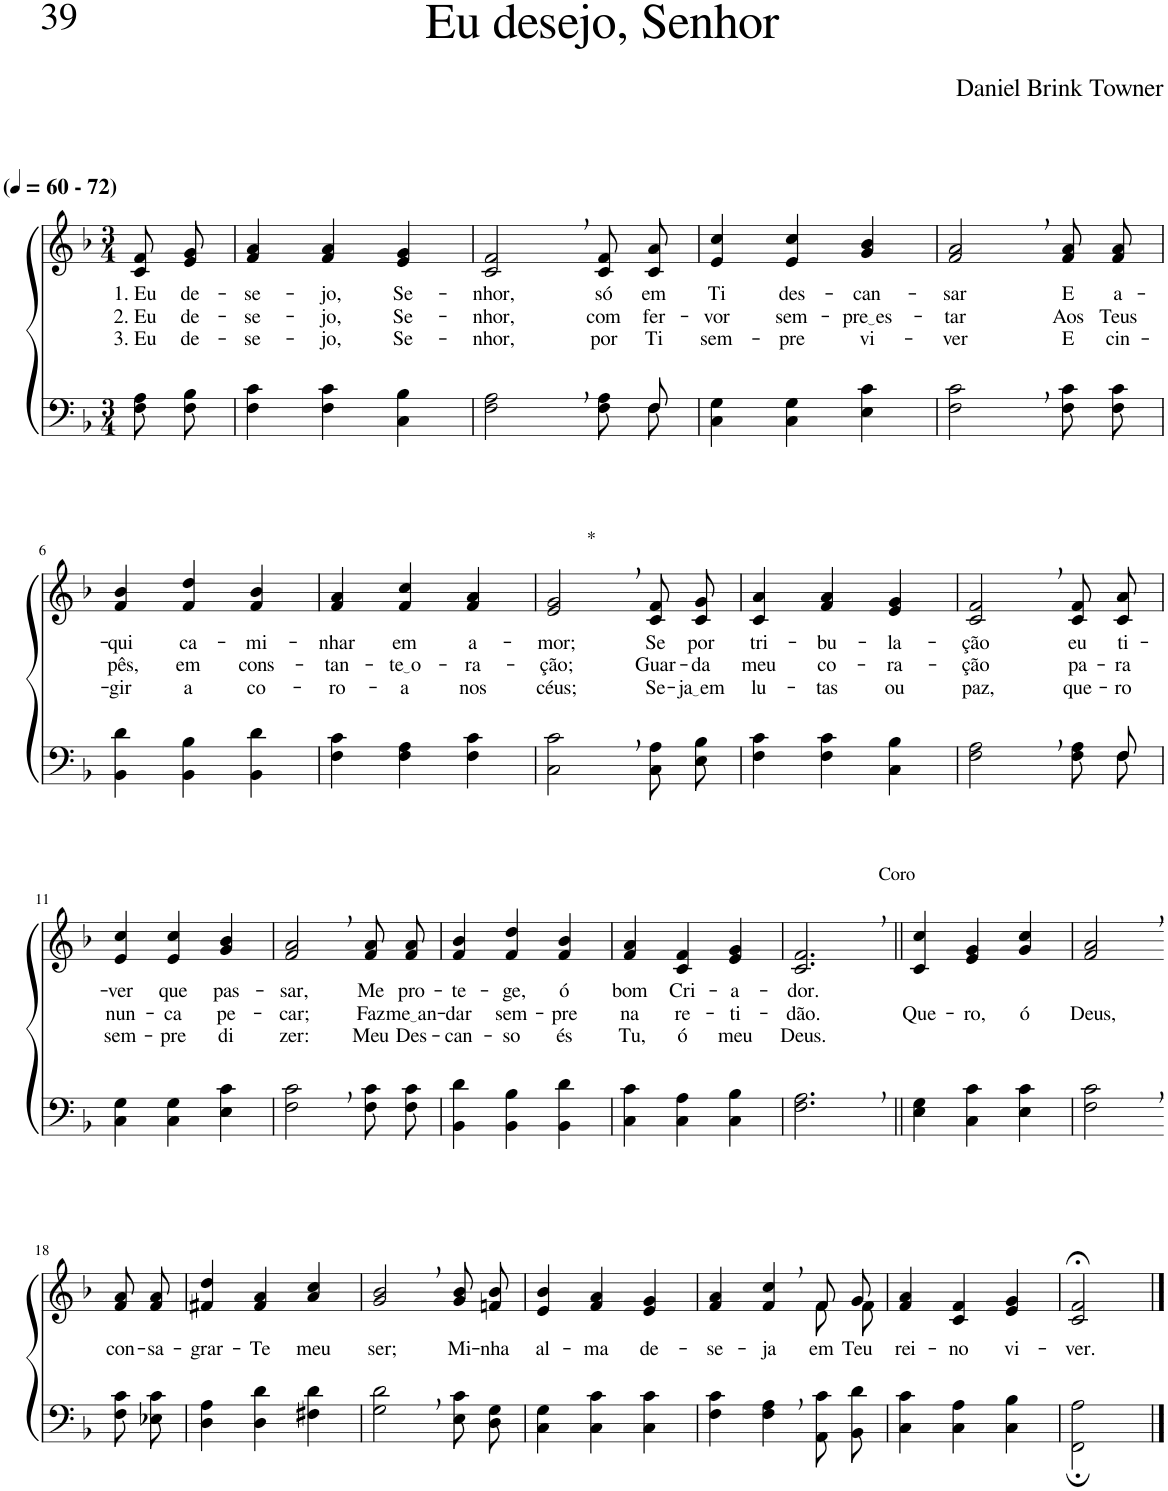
**kern	**kern	**text	**text	**text
*part2	*part1	*part1	*part1	*part1
*staff2	*staff1	*staff1	*staff1	*staff1
*I"Parte III e IV	*I"Parte I e II	*	*	*
*clefF4	*clefG2	*	*	*
*k[b-]	*k[b-]	*	*	*
*M3/4	*M3/4	*	*	*
*MM60	*MM60	*	*	*
=1	=1	=1	=1	=1
!	!LO:TX:a:B:t=(	!	!	!
!	!LO:TX:a:B:t=- 72)	!	!	!
!	!	!LO:LY:b	!LO:LY:b	!LO:LY:b
8F\ 8A\L	8c/ 8f/L	1. Eu	2. Eu	3. Eu
!	!	!LO:LY:b	!LO:LY:b	!LO:LY:b
8F\ 8B-\J	8e/ 8g/J	de-	de-	de-
=2	=2	=2	=2	=2
!	!	!LO:LY:b	!LO:LY:b	!LO:LY:b
4F\ 4c\	4f/ 4a/	-se-	-se-	-se-
!	!	!LO:LY:b	!LO:LY:b	!LO:LY:b
4F\ 4c\	4f/ 4a/	-jo,	-jo,	-jo,
!	!	!LO:LY:b	!LO:LY:b	!LO:LY:b
4C\ 4B-\	4e/ 4g/	Se-	Se-	Se-
=3	=3	=3	=3	=3
*^	*	*	*	*
!	!	!	!LO:LY:b	!LO:LY:b	!LO:LY:b
2F\, 2A\,	8ryy	2c/, 2f/,	-nhor,	-nhor,	-nhor,
!	!	!	!LO:LY:b	!LO:LY:b	!LO:LY:b
*v	*v	*	*	*	*
8F\ 8A\L	8c/ 8f/L	só	com	por
*^	*	*	*	*
!	!	!	!LO:LY:b	!LO:LY:b	!LO:LY:b
8F\J	8F/	8c/ 8a/J	em	fer-	Ti
=4	=4	=4	=4	=4	=4
!	!	!	!LO:LY:b	!LO:LY:b	!LO:LY:b
*v	*v	*	*	*	*
4C\ 4G\	4e/ 4cc/	Ti	-vor	sem-
!	!	!LO:LY:b	!LO:LY:b	!LO:LY:b
4C\ 4G\	4e/ 4cc/	des-	sem-	-pre
!	!	!LO:LY:b	!LO:LY:b	!LO:LY:b
4E\ 4c\	4g/ 4b-/	-can-	pre es	vi-
=5	=5	=5	=5	=5
!	!	!LO:LY:b	!LO:LY:b	!LO:LY:b
2F\, 2c\,	2f/, 2a/,	-sar	-tar	-ver
!	!	!LO:LY:b	!LO:LY:b	!LO:LY:b
8F\ 8c\L	8f/ 8a/L	E	Aos	E
!	!	!LO:LY:b	!LO:LY:b	!LO:LY:b
8F\ 8c\J	8f/ 8a/J	a-	Teus	cin-
!!LO:LB:g=z
=6	=6	=6	=6	=6
!	!	!LO:LY:b	!LO:LY:b	!LO:LY:b
4BB-\ 4d\	4f/ 4b-/	-qui	pês,	-gir
!	!	!LO:LY:b	!LO:LY:b	!LO:LY:b
4BB-\ 4B-\	4f/ 4dd/	ca-	em	a
!	!	!LO:LY:b	!LO:LY:b	!LO:LY:b
4BB-\ 4d\	4f/ 4b-/	-mi-	cons-	co-
=7	=7	=7	=7	=7
!	!	!LO:LY:b	!LO:LY:b	!LO:LY:b
4F\ 4c\	4f/ 4a/	-nhar	-tan-	-ro-
!	!	!LO:LY:b	!LO:LY:b	!LO:LY:b
4F\ 4A\	4f/ 4cc/	em	te o	-a
!	!	!LO:LY:b	!LO:LY:b	!LO:LY:b
4F\ 4c\	4f/ 4a/	a-	-ra-	nos
=8	=8	=8	=8	=8
!	!LO:TX:a:t=*	!	!	!
!	!	!LO:LY:b	!LO:LY:b	!LO:LY:b
2C\, 2c\,	2e/, 2g/,	-mor;	-ção;	céus;
!	!	!LO:LY:b	!LO:LY:b	!LO:LY:b
8C\ 8A\L	8c/ 8f/L	Se	Guar-	Se-
!	!	!LO:LY:b	!LO:LY:b	!LO:LY:b
8E\ 8B-\J	8c/ 8g/J	por	-da	ja em
=9	=9	=9	=9	=9
!	!	!LO:LY:b	!LO:LY:b	!LO:LY:b
4F\ 4c\	4c/ 4a/	tri-	meu	lu-
!	!	!LO:LY:b	!LO:LY:b	!LO:LY:b
4F\ 4c\	4f/ 4a/	-bu-	co-	-tas
!	!	!LO:LY:b	!LO:LY:b	!LO:LY:b
4C\ 4B-\	4e/ 4g/	-la-	-ra-	ou
=10	=10	=10	=10	=10
*^	*	*	*	*
!	!	!	!LO:LY:b	!LO:LY:b	!LO:LY:b
2F\, 2A\,	8ryy	2c/, 2f/,	-ção	-ção	paz,
!	!	!	!LO:LY:b	!LO:LY:b	!LO:LY:b
*v	*v	*	*	*	*
8F\ 8A\L	8c/ 8f/L	eu	pa-	que-
*^	*	*	*	*
!	!	!	!LO:LY:b	!LO:LY:b	!LO:LY:b
8F\J	8F/	8c/ 8a/J	ti-	-ra	-ro
!!LO:LB:g=z
=11	=11	=11	=11	=11	=11
!	!	!	!LO:LY:b	!LO:LY:b	!LO:LY:b
*v	*v	*	*	*	*
4C\ 4G\	4e/ 4cc/	-ver	nun-	sem-
!	!	!LO:LY:b	!LO:LY:b	!LO:LY:b
4C\ 4G\	4e/ 4cc/	que	-ca	-pre
!	!	!LO:LY:b	!LO:LY:b	!LO:LY:b
4E\ 4c\	4g/ 4b-/	pas-	pe-	di
=12	=12	=12	=12	=12
!	!	!LO:LY:b	!LO:LY:b	!LO:LY:b
2F\, 2c\,	2f/, 2a/,	-sar,	-car;	zer:
!	!	!LO:LY:b	!LO:LY:b	!LO:LY:b
8F\ 8c\L	8f/ 8a/L	Me	Faz	Meu
!	!	!LO:LY:b	!LO:LY:b	!LO:LY:b
8F\ 8c\J	8f/ 8a/J	pro-	me an	Des-
=13	=13	=13	=13	=13
!	!	!LO:LY:b	!LO:LY:b	!LO:LY:b
4BB-\ 4d\	4f/ 4b-/	-te-	-dar	-can-
!	!	!LO:LY:b	!LO:LY:b	!LO:LY:b
4BB-\ 4B-\	4f/ 4dd/	-ge,	sem-	-so
!	!	!LO:LY:b	!LO:LY:b	!LO:LY:b
4BB-\ 4d\	4f/ 4b-/	ó	-pre	és
=14	=14	=14	=14	=14
!	!	!LO:LY:b	!LO:LY:b	!LO:LY:b
4C\ 4c\	4f/ 4a/	bom	na	Tu,
!	!	!LO:LY:b	!LO:LY:b	!LO:LY:b
4C\ 4A\	4c/ 4f/	Cri-	re-	ó
!	!	!LO:LY:b	!LO:LY:b	!LO:LY:b
4C\ 4B-\	4e/ 4g/	-a-	-ti-	meu
=15	=15	=15	=15	=15
!	!LO:TX:a:t=Coro	!	!	!
!	!	!LO:LY:b	!LO:LY:b	!LO:LY:b
2.F\, 2.A\,	2.c/, 2.f/,	-dor.	-dão.	Deus.
=16||	=16||	=16||	=16||	=16||
!	!	!	!LO:LY:b	!
4E\ 4G\	4c/ 4cc/	.	Que-	.
!	!	!	!LO:LY:b	!
4C\ 4c\	4e/ 4g/	.	-ro,	.
!	!	!	!LO:LY:b	!
4E\ 4c\	4g/ 4cc/	.	ó	.
=17	=17	=17	=17	=17
!	!	!	!LO:LY:b	!
2F\, 2c\,	2f/, 2a/,	.	Deus,	.
!!LO:LB:g=z
=18-	=18-	=18-	=18-	=18-
!	!	!LO:LY:b	!	!
8F\ 8c\L	8f/ 8a/L	con-	.	.
!	!	!LO:LY:b	!	!
8E-X\ 8c\J	8f/ 8a/J	-sa-	.	.
=19	=19	=19	=19	=19
!	!	!LO:LY:b	!	!
4D\ 4A\	4f#X/ 4dd/	-grar-	.	.
!	!	!LO:LY:b	!	!
4D\ 4d\	4f#/ 4a/	-Te	.	.
!	!	!LO:LY:b	!	!
4F#X\ 4d\	4a/ 4cc/	meu	.	.
=20	=20	=20	=20	=20
!	!	!LO:LY:b	!	!
2G\, 2d\,	2g/, 2b-/,	ser;	.	.
!	!	!LO:LY:b	!	!
8E\ 8c\L	8g/ 8b-/L	Mi-	.	.
!	!	!LO:LY:b	!	!
8D\ 8G\J	8fn/ 8b-/J	-nha	.	.
=21	=21	=21	=21	=21
!	!	!LO:LY:b	!	!
4C\ 4G\	4e/ 4b-/	al-	.	.
!	!	!LO:LY:b	!	!
4C\ 4c\	4f/ 4a/	-ma	.	.
!	!	!LO:LY:b	!	!
4C\ 4c\	4e/ 4g/	de-	.	.
=22	=22	=22	=22	=22
!	!	!LO:LY:b	!	!
*	*^	*	*	*
4F\ 4c\	4f/ 4a/	2ryy	-se-	.	.
!	!	!	!LO:LY:b	!	!
4F\, 4A\,	4f/, 4cc/,	.	-ja	.	.
!	!	!	!LO:LY:b	!	!
8AA\ 8c\L	8f/L	8f\L	em	.	.
!	!	!	!LO:LY:b	!	!
8BB-\ 8d\J	8g/J	8f\J	Teu	.	.
=23	=23	=23	=23	=23	=23
!	!	!	!LO:LY:b	!	!
*	*v	*v	*	*	*
4C\ 4c\	4f/ 4a/	rei-	.	.
!	!	!LO:LY:b	!	!
4C\ 4A\	4c/ 4f/	-no	.	.
!	!	!LO:LY:b	!	!
4C\ 4B-\	4e/ 4g/	vi-	.	.
=24	=24	=24	=24	=24
!	!	!LO:LY:b	!	!
2FF\; 2A\;	2c/;< 2f/;<	-ver.	.	.
==	==	==	==	==
*-	*-	*-	*-	*-
